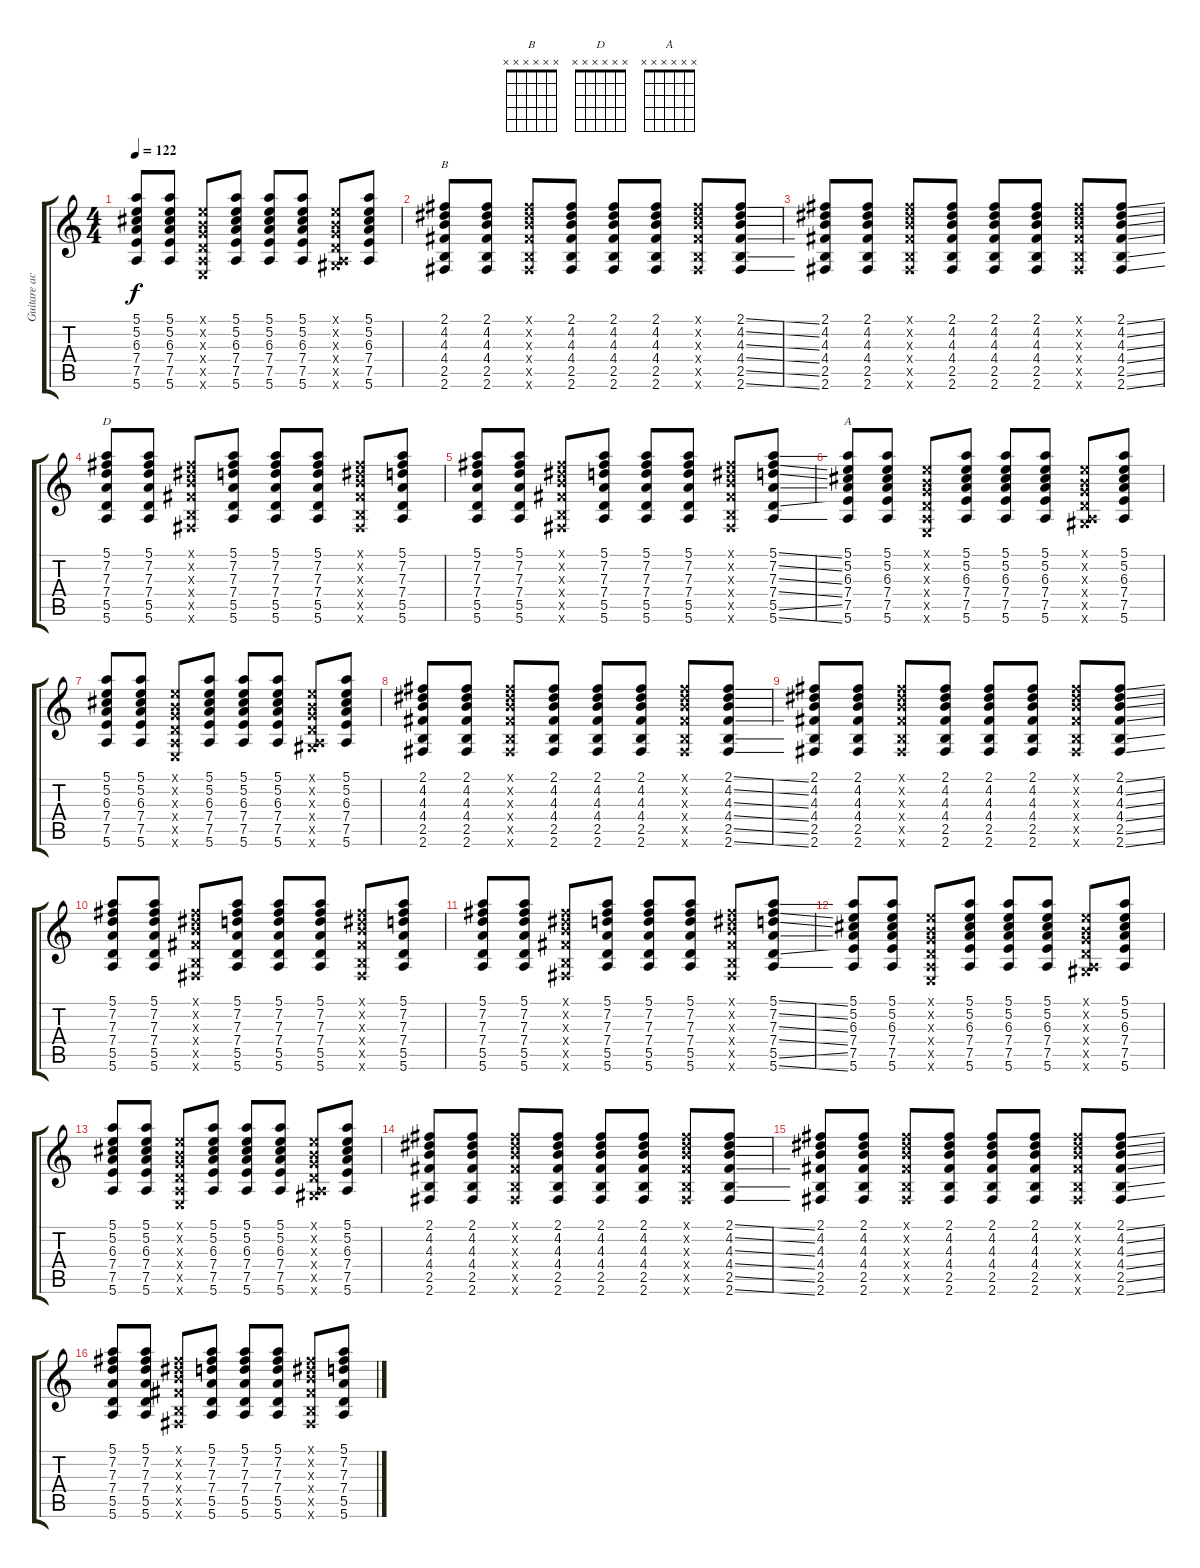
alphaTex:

\track ("Guitare acoustique" "Guitare ac") {instrument acousticguitarnylon}
\staff {score tabs}
\tuning (E4 B3 G3 D3 A2 E2) {hide}
\chord ("B" x x x x x x) {firstfret 0}
\chord ("D" x x x x x x) {firstfret 0}
\chord ("A" x x x x x x) {firstfret 0}
\ts (4 4)
\tempo 122
\clef g2
\ks c
(5.1 5.2 6.3 7.4 7.5 5.6).8{dy f} (5.1 5.2 6.3 7.4 7.5 5.6).8 (0.1{x} 0.2{x} 0.3{x} 0.4{x} 0.5{x} 0.6{x}).8 (5.1 5.2 6.3 7.4 7.5 5.6).8 (5.1 5.2 6.3 7.4 7.5 5.6).8 (5.1 5.2 6.3 7.4 7.5 5.6).8 (0.1{x} 0.2{x} 0.3{x} 0.4{x} 0.5{x} 4.6{x}).8 (5.1 5.2 6.3 7.4 7.5 5.6).8 |
(2.1 4.2 4.3 4.4 2.5 2.6).8{ch "B"} (2.1 4.2 4.3 4.4 2.5 2.6).8 (2.1{x} 4.2{x} 4.3{x} 4.4{x} 2.5{x} 2.6{x}).8 (2.1 4.2 4.3 4.4 2.5 2.6).8 (2.1 4.2 4.3 4.4 2.5 2.6).8 (2.1 4.2 4.3 4.4 2.5 2.6).8 (2.1{x} 4.2{x} 4.3{x} 4.4{x} 2.5{x} 2.6{x}).8 (2.1{ss} 4.2{ss} 4.3{ss} 4.4{ss} 2.5{ss} 2.6{ss}).8 |
(2.1 4.2 4.3 4.4 2.5 2.6).8 (2.1 4.2 4.3 4.4 2.5 2.6).8 (2.1{x} 4.2{x} 4.3{x} 4.4{x} 2.5{x} 2.6{x}).8 (2.1 4.2 4.3 4.4 2.5 2.6).8 (2.1 4.2 4.3 4.4 2.5 2.6).8 (2.1 4.2 4.3 4.4 2.5 2.6).8 (2.1{x} 4.2{x} 4.3{x} 4.4{x} 2.5{x} 2.6{x}).8 (2.1{ss} 4.2{ss} 4.3{ss} 4.4{ss} 2.5{ss} 2.6{ss}).8 |
(5.1 7.2 7.3 7.4 5.5 5.6).8{ch "D"} (5.1 7.2 7.3 7.4 5.5 5.6).8 (2.1{x} 4.2{x} 4.3{x} 4.4{x} 2.5{x} 2.6{x}).8 (5.1 7.2 7.3 7.4 5.5 5.6).8 (5.1 7.2 7.3 7.4 5.5 5.6).8 (5.1 7.2 7.3 7.4 5.5 5.6).8 (2.1{x} 4.2{x} 4.3{x} 4.4{x} 2.5{x} 2.6{x}).8 (5.1 7.2 7.3 7.4 5.5 5.6).8 |
(5.1 7.2 7.3 7.4 5.5 5.6).8 (5.1 7.2 7.3 7.4 5.5 5.6).8 (2.1{x} 4.2{x} 4.3{x} 4.4{x} 2.5{x} 2.6{x}).8 (5.1 7.2 7.3 7.4 5.5 5.6).8 (5.1 7.2 7.3 7.4 5.5 5.6).8 (5.1 7.2 7.3 7.4 5.5 5.6).8 (2.1{x} 4.2{x} 4.3{x} 4.4{x} 2.5{x} 2.6{x}).8 (5.1{ss} 7.2{ss} 7.3{ss} 7.4{ss} 5.5{ss} 5.6{ss}).8 |
(5.1 5.2 6.3 7.4 7.5 5.6).8{ch "A"} (5.1 5.2 6.3 7.4 7.5 5.6).8 (0.1{x} 0.2{x} 0.3{x} 0.4{x} 0.5{x} 0.6{x}).8 (5.1 5.2 6.3 7.4 7.5 5.6).8 (5.1 5.2 6.3 7.4 7.5 5.6).8 (5.1 5.2 6.3 7.4 7.5 5.6).8 (0.1{x} 0.2{x} 0.3{x} 0.4{x} 0.5{x} 4.6{x}).8 (5.1 5.2 6.3 7.4 7.5 5.6).8 |
(5.1 5.2 6.3 7.4 7.5 5.6).8 (5.1 5.2 6.3 7.4 7.5 5.6).8 (0.1{x} 0.2{x} 0.3{x} 0.4{x} 0.5{x} 0.6{x}).8 (5.1 5.2 6.3 7.4 7.5 5.6).8 (5.1 5.2 6.3 7.4 7.5 5.6).8 (5.1 5.2 6.3 7.4 7.5 5.6).8 (0.1{x} 0.2{x} 0.3{x} 0.4{x} 0.5{x} 4.6{x}).8 (5.1 5.2 6.3 7.4 7.5 5.6).8 |
(2.1 4.2 4.3 4.4 2.5 2.6).8 (2.1 4.2 4.3 4.4 2.5 2.6).8 (2.1{x} 4.2{x} 4.3{x} 4.4{x} 2.5{x} 2.6{x}).8 (2.1 4.2 4.3 4.4 2.5 2.6).8 (2.1 4.2 4.3 4.4 2.5 2.6).8 (2.1 4.2 4.3 4.4 2.5 2.6).8 (2.1{x} 4.2{x} 4.3{x} 4.4{x} 2.5{x} 2.6{x}).8 (2.1{ss} 4.2{ss} 4.3{ss} 4.4{ss} 2.5{ss} 2.6{ss}).8 |
(2.1 4.2 4.3 4.4 2.5 2.6).8 (2.1 4.2 4.3 4.4 2.5 2.6).8 (2.1{x} 4.2{x} 4.3{x} 4.4{x} 2.5{x} 2.6{x}).8 (2.1 4.2 4.3 4.4 2.5 2.6).8 (2.1 4.2 4.3 4.4 2.5 2.6).8 (2.1 4.2 4.3 4.4 2.5 2.6).8 (2.1{x} 4.2{x} 4.3{x} 4.4{x} 2.5{x} 2.6{x}).8 (2.1{ss} 4.2{ss} 4.3{ss} 4.4{ss} 2.5{ss} 2.6{ss}).8 |
(5.1 7.2 7.3 7.4 5.5 5.6).8 (5.1 7.2 7.3 7.4 5.5 5.6).8 (2.1{x} 4.2{x} 4.3{x} 4.4{x} 2.5{x} 2.6{x}).8 (5.1 7.2 7.3 7.4 5.5 5.6).8 (5.1 7.2 7.3 7.4 5.5 5.6).8 (5.1 7.2 7.3 7.4 5.5 5.6).8 (2.1{x} 4.2{x} 4.3{x} 4.4{x} 2.5{x} 2.6{x}).8 (5.1 7.2 7.3 7.4 5.5 5.6).8 |
(5.1 7.2 7.3 7.4 5.5 5.6).8 (5.1 7.2 7.3 7.4 5.5 5.6).8 (2.1{x} 4.2{x} 4.3{x} 4.4{x} 2.5{x} 2.6{x}).8 (5.1 7.2 7.3 7.4 5.5 5.6).8 (5.1 7.2 7.3 7.4 5.5 5.6).8 (5.1 7.2 7.3 7.4 5.5 5.6).8 (2.1{x} 4.2{x} 4.3{x} 4.4{x} 2.5{x} 2.6{x}).8 (5.1{ss} 7.2{ss} 7.3{ss} 7.4{ss} 5.5{ss} 5.6{ss}).8 |
(5.1 5.2 6.3 7.4 7.5 5.6).8 (5.1 5.2 6.3 7.4 7.5 5.6).8 (0.1{x} 0.2{x} 0.3{x} 0.4{x} 0.5{x} 0.6{x}).8 (5.1 5.2 6.3 7.4 7.5 5.6).8 (5.1 5.2 6.3 7.4 7.5 5.6).8 (5.1 5.2 6.3 7.4 7.5 5.6).8 (0.1{x} 0.2{x} 0.3{x} 0.4{x} 0.5{x} 4.6{x}).8 (5.1 5.2 6.3 7.4 7.5 5.6).8 |
(5.1 5.2 6.3 7.4 7.5 5.6).8 (5.1 5.2 6.3 7.4 7.5 5.6).8 (0.1{x} 0.2{x} 0.3{x} 0.4{x} 0.5{x} 0.6{x}).8 (5.1 5.2 6.3 7.4 7.5 5.6).8 (5.1 5.2 6.3 7.4 7.5 5.6).8 (5.1 5.2 6.3 7.4 7.5 5.6).8 (0.1{x} 0.2{x} 0.3{x} 0.4{x} 0.5{x} 4.6{x}).8 (5.1 5.2 6.3 7.4 7.5 5.6).8 |
(2.1 4.2 4.3 4.4 2.5 2.6).8 (2.1 4.2 4.3 4.4 2.5 2.6).8 (2.1{x} 4.2{x} 4.3{x} 4.4{x} 2.5{x} 2.6{x}).8 (2.1 4.2 4.3 4.4 2.5 2.6).8 (2.1 4.2 4.3 4.4 2.5 2.6).8 (2.1 4.2 4.3 4.4 2.5 2.6).8 (2.1{x} 4.2{x} 4.3{x} 4.4{x} 2.5{x} 2.6{x}).8 (2.1{ss} 4.2{ss} 4.3{ss} 4.4{ss} 2.5{ss} 2.6{ss}).8 |
(2.1 4.2 4.3 4.4 2.5 2.6).8 (2.1 4.2 4.3 4.4 2.5 2.6).8 (2.1{x} 4.2{x} 4.3{x} 4.4{x} 2.5{x} 2.6{x}).8 (2.1 4.2 4.3 4.4 2.5 2.6).8 (2.1 4.2 4.3 4.4 2.5 2.6).8 (2.1 4.2 4.3 4.4 2.5 2.6).8 (2.1{x} 4.2{x} 4.3{x} 4.4{x} 2.5{x} 2.6{x}).8 (2.1{ss} 4.2{ss} 4.3{ss} 4.4{ss} 2.5{ss} 2.6{ss}).8 |
(5.1 7.2 7.3 7.4 5.5 5.6).8 (5.1 7.2 7.3 7.4 5.5 5.6).8 (2.1{x} 4.2{x} 4.3{x} 4.4{x} 2.5{x} 2.6{x}).8 (5.1 7.2 7.3 7.4 5.5 5.6).8 (5.1 7.2 7.3 7.4 5.5 5.6).8 (5.1 7.2 7.3 7.4 5.5 5.6).8 (2.1{x} 4.2{x} 4.3{x} 4.4{x} 2.5{x} 2.6{x}).8 (5.1 7.2 7.3 7.4 5.5 5.6).8
